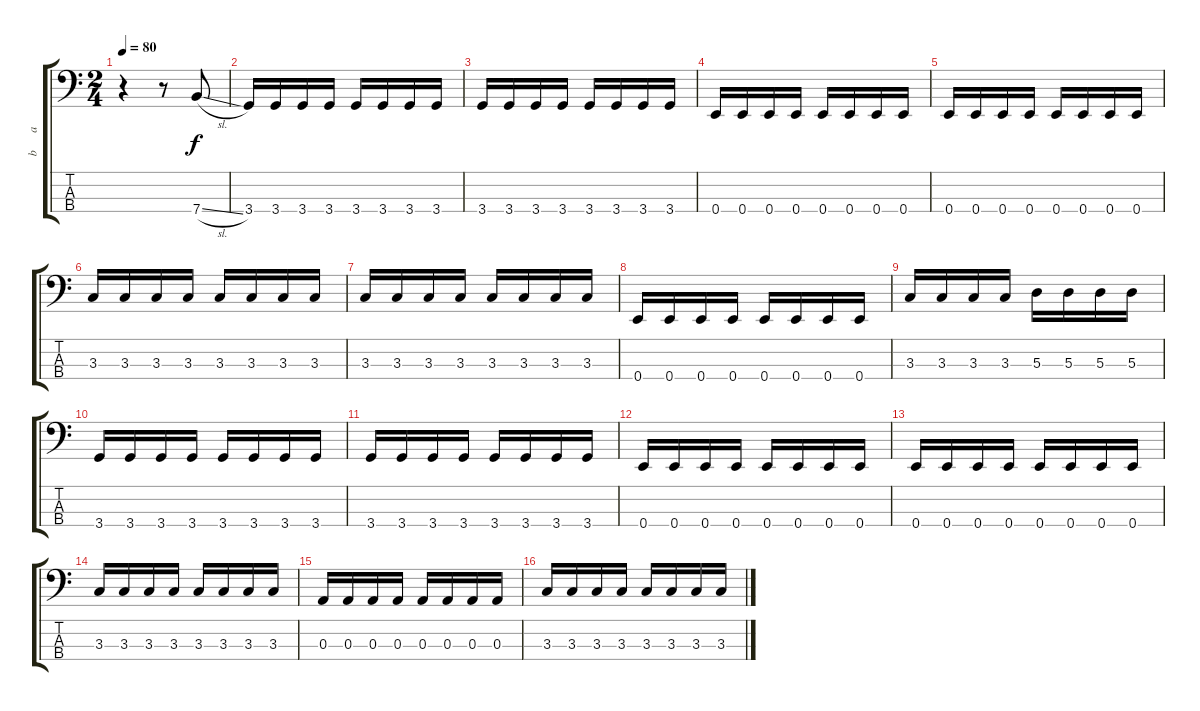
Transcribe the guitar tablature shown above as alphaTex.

\track ("b      a       s      s" "b      a  ") {instrument electricbassfinger}
\staff {score tabs}
\tuning (G2 D2 A1 E1) {hide}
\ts (2 4)
\tempo 80
\clef f4
\ks c
r.4{dy f} r.8 7.4{sl}.8 |
3.4.16 3.4.16 3.4.16 3.4.16 3.4.16 3.4.16 3.4.16 3.4.16 |
3.4.16 3.4.16 3.4.16 3.4.16 3.4.16 3.4.16 3.4.16 3.4.16 |
0.4.16 0.4.16 0.4.16 0.4.16 0.4.16 0.4.16 0.4.16 0.4.16 |
0.4.16 0.4.16 0.4.16 0.4.16 0.4.16 0.4.16 0.4.16 0.4.16 |
3.3.16 3.3.16 3.3.16 3.3.16 3.3.16 3.3.16 3.3.16 3.3.16 |
3.3.16 3.3.16 3.3.16 3.3.16 3.3.16 3.3.16 3.3.16 3.3.16 |
0.4.16 0.4.16 0.4.16 0.4.16 0.4.16 0.4.16 0.4.16 0.4.16 |
3.3.16 3.3.16 3.3.16 3.3.16 5.3.16 5.3.16 5.3.16 5.3.16 |
3.4.16 3.4.16 3.4.16 3.4.16 3.4.16 3.4.16 3.4.16 3.4.16 |
3.4.16 3.4.16 3.4.16 3.4.16 3.4.16 3.4.16 3.4.16 3.4.16 |
0.4.16 0.4.16 0.4.16 0.4.16 0.4.16 0.4.16 0.4.16 0.4.16 |
0.4.16 0.4.16 0.4.16 0.4.16 0.4.16 0.4.16 0.4.16 0.4.16 |
3.3.16 3.3.16 3.3.16 3.3.16 3.3.16 3.3.16 3.3.16 3.3.16 |
0.3.16 0.3.16 0.3.16 0.3.16 0.3.16 0.3.16 0.3.16 0.3.16 |
3.3.16 3.3.16 3.3.16 3.3.16 3.3.16 3.3.16 3.3.16 3.3.16
